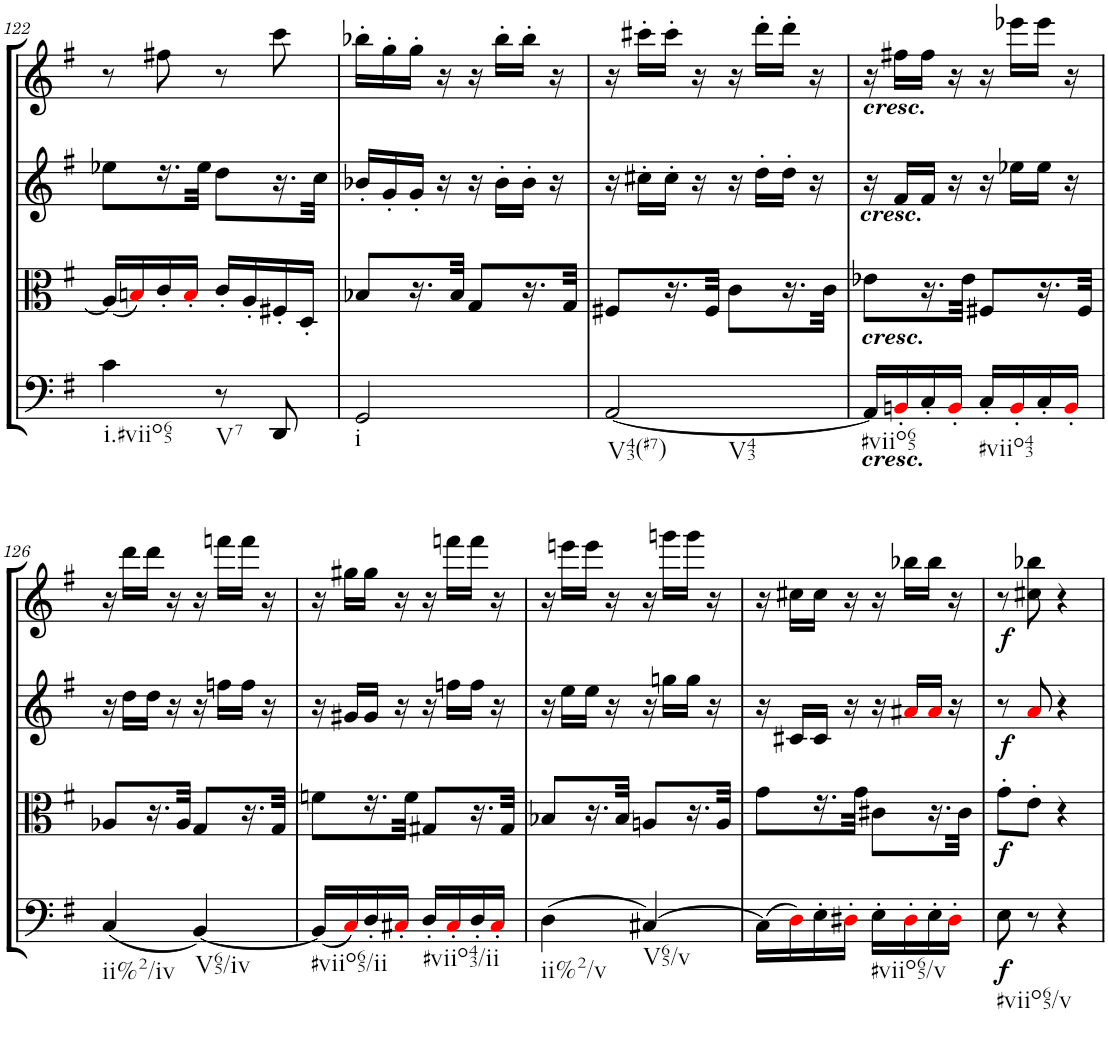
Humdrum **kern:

**kern	**dynam	**kern	**dynam	**kern	**dynam	**kern	**dynam
*part4	*part4	*part3	*part3	*part2	*part2	*part1	*part1
*staff4	*staff4	*staff3	*staff3	*staff2	*staff2	*staff1	*staff1
*I"Cello	*	*I"Viola	*	*I"2nd Violin	*	*I"1st Violin	*
*	*	*I'Vla	*	*I'Vln	*	*I'Vln	*
!!LO:PB:g=z
*clefF4	*	*clefC3	*	*clefG2	*	*clefG2	*
*k[f#]	*	*k[f#]	*	*k[f#]	*	*k[f#]	*
*G:	*	*G:	*	*G:	*	*G:	*
*M2/4	*	*M2/4	*	*M2/4	*	*M2/4	*
=122	=122	=122	=122	=122	=122	=122	=122
!LO:TX:b:t=i.#viio65	!	!	!	!	!	!	!
4c\	.	(16A/LL]	.	8ee-X\L	.	8r	.
.	.	16Bni/)	.	.	.	.	.
.	.	16c'/	.	16.r	.	8ff#X\	.
.	.	16B'i/JJ	.	.	.	.	.
.	.	.	.	32ee-\JJk	.	.	.
!LO:TX:b:t=V7	!	!	!	!	!	!	!
8r	.	16c'/LL	.	8dd\L	.	8r	.
.	.	16A'/	.	.	.	.	.
8DD/	.	16F#X'/	.	16.r	.	8ccc\	.
.	.	16D'/JJ	.	.	.	.	.
.	.	.	.	32cc\JJk	.	.	.
=123	=123	=123	=123	=123	=123	=123	=123
!LO:TX:b:t=i	!	!	!	!	!	!	!
2GG/	.	8B-X/L	.	16b-X'/LL	.	16bb-X'\LL	.
.	.	.	.	16g'/	.	16gg'\	.
.	.	16.r	.	16g'/JJ	.	16gg'\JJ	.
.	.	.	.	16r	.	16r	.
.	.	32B-/JJk	.	.	.	.	.
.	.	8G/L	.	16r	.	16r	.
.	.	.	.	16b-'\LL	.	16bb-'\LL	.
.	.	16.r	.	16b-'\JJ	.	16bb-'\JJ	.
.	.	.	.	16r	.	16r	.
.	.	32G/JJk	.	.	.	.	.
=124	=124	=124	=124	=124	=124	=124	=124
!LO:TX:b:t=V43(#7)	!	!	!	!	!	!	!
!LO:TX:b:t=V43	!	!	!	!	!	!	!
[2AA/	.	8F#X/L	.	16r	.	16r	.
.	.	.	.	16cc#X'\LL	.	16ccc#X'\LL	.
.	.	16.r	.	16cc#'\JJ	.	16ccc#'\JJ	.
.	.	.	.	16r	.	16r	.
.	.	32F#/JJk	.	.	.	.	.
.	.	8c\L	.	16r	.	16r	.
.	.	.	.	16dd'\LL	.	16ddd'\LL	.
.	.	16.r	.	16dd'\JJ	.	16ddd'\JJ	.
.	.	.	.	16r	.	16r	.
.	.	32c\JJk	.	.	.	.	.
=125	=125	=125	=125	=125	=125	=125	=125
!	!	!	!	!	!	!LO:TX:b:Bi:t=cresc.	!
!	!	!	!	!LO:TX:b:Bi:t=cresc.	!	!	!
!	!	!LO:TX:b:Bi:t=cresc.	!	!	!	!	!
!LO:TX:b:Bi:t=cresc.	!	!	!	!	!	!	!
!LO:TX:b:t=#viio65	!	!	!	!	!	!	!
16AA/LL]	.	8e-X\L	.	16r	.	16r	.
16BBn'i/	.	.	.	16f#/LL	.	16ff#X\LL	.
16C'/	.	16.r	.	16f#/JJ	.	16ff#\JJ	.
16BB'i/JJ	.	.	.	16r	.	16r	.
.	.	32e-\JJk	.	.	.	.	.
!LO:TX:b:t=#viio43	!	!	!	!	!	!	!
16C'/LL	.	8F#X/L	.	16r	.	16r	.
16BB'i/	.	.	.	16ee-X\LL	.	16eee-X\LL	.
16C'/	.	16.r	.	16ee-\JJ	.	16eee-\JJ	.
16BB'i/JJ	.	.	.	16r	.	16r	.
.	.	32F#/JJk	.	.	.	.	.
!!LO:LB:g=z
=126	=126	=126	=126	=126	=126	=126	=126
!LO:TX:b:t=ii%2/iv	!	!	!	!	!	!	!
(4C/	.	8A-X/L	.	16r	.	16r	.
.	.	.	.	16dd\LL	.	16ddd\LL	.
.	.	16.r	.	16dd\JJ	.	16ddd\JJ	.
.	.	.	.	16r	.	16r	.
.	.	32A-/JJk	.	.	.	.	.
!LO:TX:b:t=V65/iv	!	!	!	!	!	!	!
[4BB/)	.	8G/L	.	16r	.	16r	.
.	.	.	.	16ffn\LL	.	16fffn\LL	.
.	.	16.r	.	16ff\JJ	.	16fff\JJ	.
.	.	.	.	16r	.	16r	.
.	.	32G/JJk	.	.	.	.	.
=127	=127	=127	=127	=127	=127	=127	=127
!LO:TX:b:t=#viio65/ii	!	!	!	!	!	!	!
(16BB/LL]	.	8fn\L	.	16r	.	16r	.
16Ci/)	.	.	.	16g#X/LL	.	16gg#X\LL	.
16D'/	.	16.r	.	16g#/JJ	.	16gg#\JJ	.
16C#X'i/JJ	.	.	.	16r	.	16r	.
.	.	32f\JJk	.	.	.	.	.
!LO:TX:b:t=#viio43/ii	!	!	!	!	!	!	!
16D'/LL	.	8G#X/L	.	16r	.	16r	.
16C#'i/	.	.	.	16ffn\LL	.	16fffn\LL	.
16D'/	.	16.r	.	16ff\JJ	.	16fff\JJ	.
16C#'i/JJ	.	.	.	16r	.	16r	.
.	.	32G#/JJk	.	.	.	.	.
=128	=128	=128	=128	=128	=128	=128	=128
!LO:TX:b:t=ii%2/v	!	!	!	!	!	!	!
(4D\	.	8B-X/L	.	16r	.	16r	.
.	.	.	.	16ee\LL	.	16eeen\LL	.
.	.	16.r	.	16ee\JJ	.	16eee\JJ	.
.	.	.	.	16r	.	16r	.
.	.	32B-/JJk	.	.	.	.	.
!LO:TX:b:t=V65/v	!	!	!	!	!	!	!
[4C#X/)	.	8An/L	.	16r	.	16r	.
.	.	.	.	16ggn\LL	.	16gggn\LL	.
.	.	16.r	.	16gg\JJ	.	16ggg\JJ	.
.	.	.	.	16r	.	16r	.
.	.	32A/JJk	.	.	.	.	.
=129	=129	=129	=129	=129	=129	=129	=129
(16C#\LL]	.	8g\L	.	16r	.	16r	.
16Di\)	.	.	.	16c#X/LL	.	16cc#X\LL	.
16E'\	.	16.r	.	16c#/JJ	.	16cc#\JJ	.
16D#X'i\JJ	.	.	.	16r	.	16r	.
.	.	32g\JJk	.	.	.	.	.
!LO:TX:b:t=#viio65/v	!	!	!	!	!	!	!
16E'\LL	.	8c#X\L	.	16r	.	16r	.
16D#'i\	.	.	.	16a#Xi/LL	.	16bb-X\LL	.
16E'\	.	16.r	.	16a#i/JJ	.	16bb-\JJ	.
16D#'i\JJ	.	.	.	16r	.	16r	.
.	.	32c#\JJk	.	.	.	.	.
=130	=130	=130	=130	=130	=130	=130	=130
!LO:TX:b:t=#viio65/v	!	!	!	!	!	!	!
!	!LO:DY:b	!	!LO:DY:b	!	!LO:DY:b	!	!LO:DY:b
8E\	f	8g'\L	f	8r	f	8r	f
8r	.	8e'\J	.	8ai/	.	8cc#X\ 8bb-X\	.
4r	.	4r	.	4r	.	4r	.
=	=	=	=	=	=	=	=
*-	*-	*-	*-	*-	*-	*-	*-
